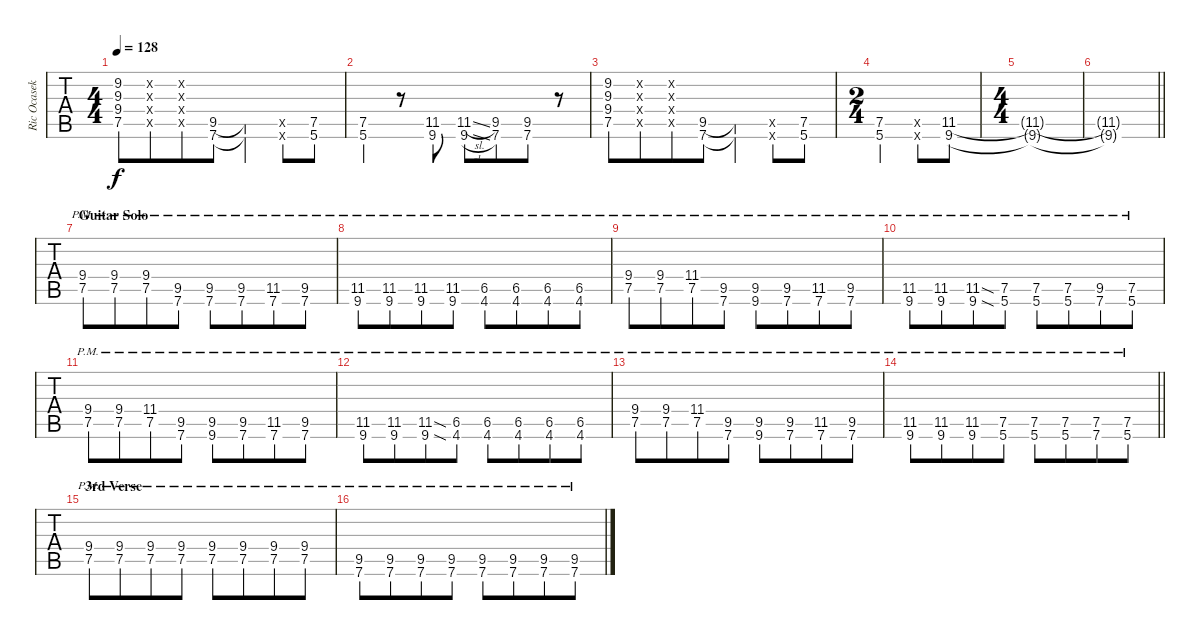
\track ("Ric Ocasek - Rhythm Guitar" "Ric Ocasek") {instrument overdrivenguitar}
\staff {tabs}
\tuning (E4 B3 G3 D3 A2 E2) {hide}
\ts (4 4)
\tempo 128
\clef g2
\ks c
(9.2 9.3 9.4 7.5).8{dy f} (0.2{x} 0.3{x} 0.4{x} 0.5{x}).8{beam merge} (0.2{x} 0.3{x} 0.4{x} 0.5{x}).8 (9.5 7.6).8 (9.5{t} 7.6{t}).4 (0.5{x} 0.6{x}).8 (7.5 5.6).8 |
(7.5 5.6).4 r.8 (11.5 9.6).8 (11.5{sl} 9.6{sl}).8 (9.5 7.6).8{beam merge} (9.5 7.6).8 r.8 |
(9.2 9.3 9.4 7.5).8 (0.2{x} 0.3{x} 0.4{x} 0.5{x}).8{beam merge} (0.2{x} 0.3{x} 0.4{x} 0.5{x}).8 (9.5 7.6).8 (9.5{t} 7.6{t}).4 (0.5{x} 0.6{x}).8 (7.5 5.6).8 |
\ts (2 4)
(7.5 5.6).4 (0.5{x} 0.6{x}).8 (11.5 9.6).8 |
\ts (4 4)
(11.5{t} 9.6{t}).1 |
\barLineRight lightlight
(11.5{t} 9.6{t}).1 |
\section ("" "Guitar Solo")
(9.4{pm} 7.5{pm}).8 (9.4{pm} 7.5{pm}).8{beam merge} (9.4{pm} 7.5{pm}).8 (9.5{pm} 7.6{pm}).8 (9.5{pm} 7.6{pm}).8 (9.5{pm} 7.6{pm}).8{beam merge} (11.5{pm} 7.6{pm}).8 (9.5{pm} 7.6{pm}).8 |
(11.5{pm} 9.6{pm}).8 (11.5{pm} 9.6{pm}).8{beam merge} (11.5{pm} 9.6{pm}).8 (11.5{pm} 9.6{pm}).8 (6.5{pm} 4.6{pm}).8 (6.5{pm} 4.6{pm}).8{beam merge} (6.5{pm} 4.6{pm}).8 (6.5{pm} 4.6{pm}).8 |
(9.4{pm} 7.5{pm}).8 (9.4{pm} 7.5{pm}).8{beam merge} (11.4{pm} 7.5{pm}).8 (9.5{pm} 7.6{pm}).8 (9.5{pm} 9.6{pm}).8 (9.5{pm} 7.6{pm}).8{beam merge} (11.5{pm} 7.6{pm}).8 (9.5{pm} 7.6{pm}).8 |
(11.5{pm} 9.6{pm}).8 (11.5{pm} 9.6{pm}).8{beam merge} (11.5{sod pm} 9.6{sod pm}).8 (7.5{pm} 5.6{pm}).8 (7.5{pm} 5.6{pm}).8 (7.5{pm} 5.6{pm}).8{beam merge} (9.5{pm} 7.6{pm}).8 (7.5{pm} 5.6{pm}).8 |
(9.4{pm} 7.5{pm}).8 (9.4{pm} 7.5{pm}).8{beam merge} (11.4{pm} 7.5{pm}).8 (9.5{pm} 7.6{pm}).8 (9.5{pm} 9.6{pm}).8 (9.5{pm} 7.6{pm}).8{beam merge} (11.5{pm} 7.6{pm}).8 (9.5{pm} 7.6{pm}).8 |
(11.5{pm} 9.6{pm}).8 (11.5{pm} 9.6{pm}).8{beam merge} (11.5{sod pm} 9.6{sod pm}).8 (6.5{pm} 4.6{pm}).8 (6.5{pm} 4.6{pm}).8 (6.5{pm} 4.6{pm}).8{beam merge} (6.5{pm} 4.6{pm}).8 (6.5{pm} 4.6{pm}).8 |
(9.4{pm} 7.5{pm}).8 (9.4{pm} 7.5{pm}).8{beam merge} (11.4{pm} 7.5{pm}).8 (9.5{pm} 7.6{pm}).8 (9.5{pm} 9.6{pm}).8 (9.5{pm} 7.6{pm}).8{beam merge} (11.5{pm} 7.6{pm}).8 (9.5{pm} 7.6{pm}).8 |
\barLineRight lightlight
(11.5{pm} 9.6{pm}).8 (11.5{pm} 9.6{pm}).8{beam merge} (11.5{pm} 9.6{pm}).8 (7.5{pm} 5.6{pm}).8 (7.5{pm} 5.6{pm}).8 (7.5{pm} 5.6{pm}).8{beam merge} (7.5{pm} 7.6{pm}).8 (7.5{pm} 5.6{pm}).8 |
\section ("" "3rd Verse")
(9.4{pm} 7.5{pm}).8 (9.4{pm} 7.5{pm}).8{beam merge} (9.4{pm} 7.5{pm}).8 (9.4{pm} 7.5{pm}).8 (9.4{pm} 7.5{pm}).8 (9.4{pm} 7.5{pm}).8{beam merge} (9.4{pm} 7.5{pm}).8 (9.4{pm} 7.5{pm}).8 |
(9.5{pm} 7.6).8 (9.5{pm} 7.6).8{beam merge} (9.5{pm} 7.6).8 (9.5{pm} 7.6).8 (9.5{pm} 7.6).8 (9.5{pm} 7.6).8{beam merge} (9.5{pm} 7.6).8 (9.5{pm} 7.6).8
